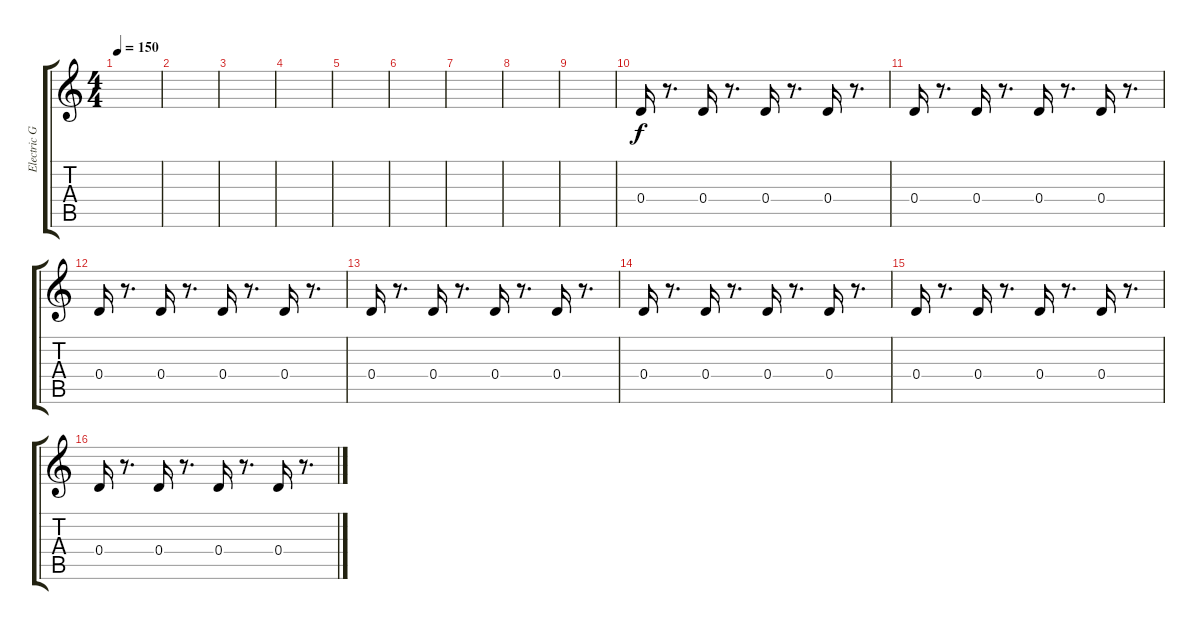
\track ("Electric Guitar" "Electric G") {instrument overdrivenguitar}
\staff {score tabs}
\tuning (E4 B3 G3 D3 A2 E2) {hide}
\ts (4 4)
\tempo 150
\clef g2
\ks c
|
|
|
|
|
|
|
|
|
0.4.16 r.8{d} 0.4.16 r.8{d} 0.4.16 r.8{d} 0.4.16 r.8{d} |
0.4.16 r.8{d} 0.4.16 r.8{d} 0.4.16 r.8{d} 0.4.16 r.8{d} |
0.4.16 r.8{d} 0.4.16 r.8{d} 0.4.16 r.8{d} 0.4.16 r.8{d} |
0.4.16 r.8{d} 0.4.16 r.8{d} 0.4.16 r.8{d} 0.4.16 r.8{d} |
0.4.16 r.8{d} 0.4.16 r.8{d} 0.4.16 r.8{d} 0.4.16 r.8{d} |
0.4.16 r.8{d} 0.4.16 r.8{d} 0.4.16 r.8{d} 0.4.16 r.8{d} |
0.4.16 r.8{d} 0.4.16 r.8{d} 0.4.16 r.8{d} 0.4.16 r.8{d}
